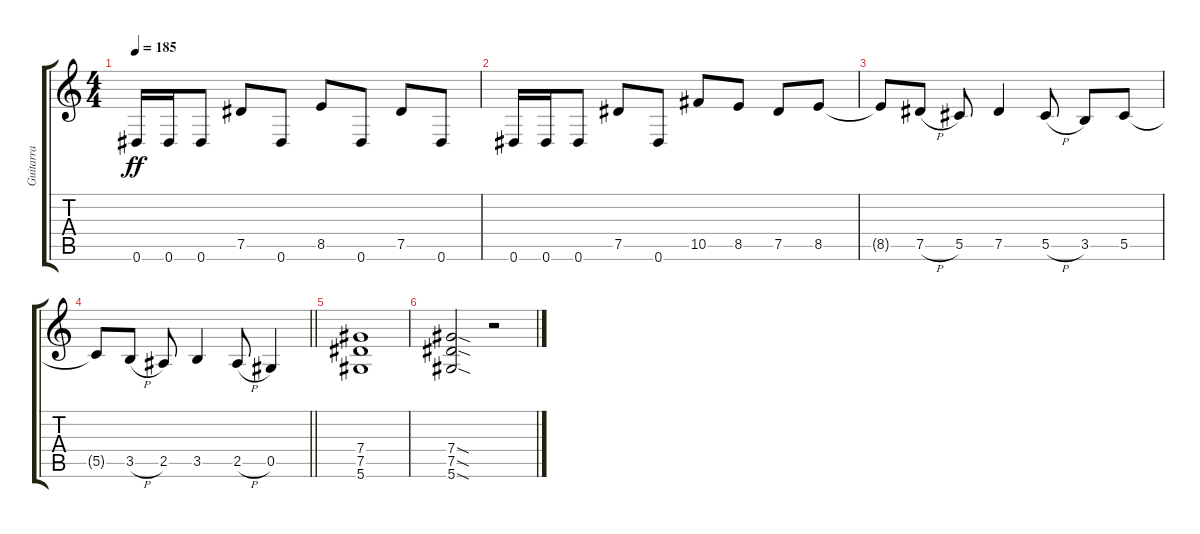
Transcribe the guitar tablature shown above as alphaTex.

\track ("Guitarra" "Guitarra") {instrument distortionguitar}
\staff {score tabs}
\tuning (Eb4 Bb3 Gb3 Db3 Ab2 Eb2) {hide}
\ts (4 4)
\tempo 185
\clef g2
\ks c
0.6.16{dy ff} 0.6.16 0.6.8 7.5.8 0.6.8 8.5.8 0.6.8 7.5.8 0.6.8 |
0.6.16 0.6.16 0.6.8 7.5.8 0.6.8 10.5.8 8.5.8 7.5.8 8.5.8 |
8.5{t}.8 7.5{h}.8 5.5.8 7.5.4 5.5{h}.8 3.5.8 5.5.8 |
\barLineRight lightlight
5.5{t}.8 3.5{h}.8 2.5.8 3.5.4 2.5{h}.8 0.5.4 |
(7.4 7.5 5.6).1 |
(7.4{sod} 7.5{sod} 5.6{sod}).2 r.2
